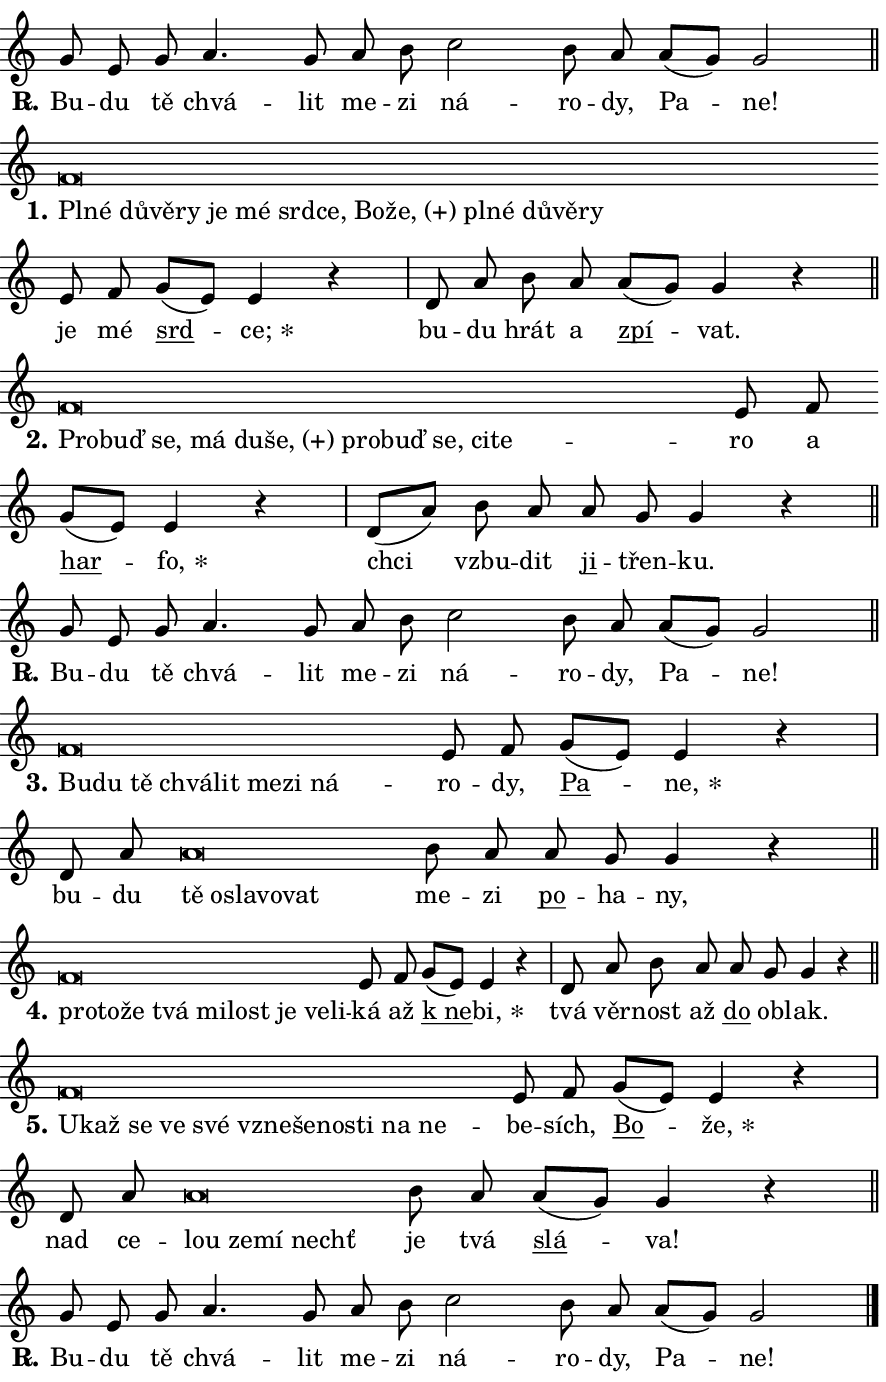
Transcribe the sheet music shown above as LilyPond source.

\version "2.24.0"
\header { tagline = "" }
\paper {
  indent = 0\cm
  top-margin = 0\cm
  right-margin = 0.13\cm % to fit lyric hyphens
  bottom-margin = 0\cm
  left-margin = 0\cm
  paper-width = 15\cm
  page-breaking = #ly:one-page-breaking
  system-system-spacing.basic-distance = #11
  score-system-spacing.basic-distance = #11
  ragged-last = ##f
}


%% Author: Thomas Morley
%% https://lists.gnu.org/archive/html/lilypond-user/2020-05/msg00002.html
#(define (line-position grob)
"Returns position of @var[grob} in current system:
   @code{'start}, if at first time-step
   @code{'end}, if at last time-step
   @code{'middle} otherwise
"
  (let* ((col (ly:item-get-column grob))
         (ln (ly:grob-object col 'left-neighbor))
         (rn (ly:grob-object col 'right-neighbor))
         (col-to-check-left (if (ly:grob? ln) ln col))
         (col-to-check-right (if (ly:grob? rn) rn col))
         (break-dir-left
           (and
             (ly:grob-property col-to-check-left 'non-musical #f)
             (ly:item-break-dir col-to-check-left)))
         (break-dir-right
           (and
             (ly:grob-property col-to-check-right 'non-musical #f)
             (ly:item-break-dir col-to-check-right))))
        (cond ((eqv? 1 break-dir-left) 'start)
              ((eqv? -1 break-dir-right) 'end)
              (else 'middle))))

#(define (tranparent-at-line-position vctor)
  (lambda (grob)
  "Relying on @code{line-position} select the relevant enry from @var{vctor}.
Used to determine transparency,"
    (case (line-position grob)
      ((end) (not (vector-ref vctor 0)))
      ((middle) (not (vector-ref vctor 1)))
      ((start) (not (vector-ref vctor 2))))))

noteHeadBreakVisibility =
#(define-music-function (break-visibility)(vector?)
"Makes @code{NoteHead}s transparent relying on @var{break-visibility}"
#{
  \override NoteHead.transparent =
    #(tranparent-at-line-position break-visibility)
#})

#(define delete-ledgers-for-transparent-note-heads
  (lambda (grob)
    "Reads whether a @code{NoteHead} is transparent.
If so this @code{NoteHead} is removed from @code{'note-heads} from
@var{grob}, which is supposed to be @code{LedgerLineSpanner}.
As a result ledgers are not printed for this @code{NoteHead}"
    (let* ((nhds-array (ly:grob-object grob 'note-heads))
           (nhds-list
             (if (ly:grob-array? nhds-array)
                 (ly:grob-array->list nhds-array)
                 '()))
           ;; Relies on the transparent-property being done before
           ;; Staff.LedgerLineSpanner.after-line-breaking is executed.
           ;; This is fragile ...
           (to-keep
             (remove
               (lambda (nhd)
                 (ly:grob-property nhd 'transparent #f))
               nhds-list)))
      ;; TODO find a better method to iterate over grob-arrays, similiar
      ;; to filter/remove etc for lists
      ;; For now rebuilt from scratch
      (set! (ly:grob-object grob 'note-heads)  '())
      (for-each
        (lambda (nhd)
          (ly:pointer-group-interface::add-grob grob 'note-heads nhd))
        to-keep))))

squashNotes = {
  \override NoteHead.X-extent = #'(-0.2 . 0.2)
  \override NoteHead.Y-extent = #'(-0.75 . 0)
  \override NoteHead.stencil =
    #(lambda (grob)
       (let ((pos (ly:grob-property grob 'staff-position)))
         (begin
           (if (< pos -7) (display "ERROR: Lower brevis then expected\n") (display ""))
           (if (<= pos -6) ly:text-interface::print ly:note-head::print))))
}
unSquashNotes = {
  \revert NoteHead.X-extent
  \revert NoteHead.Y-extent
  \revert NoteHead.stencil
}

hideNotes = \noteHeadBreakVisibility #begin-of-line-visible
unHideNotes = \noteHeadBreakVisibility #all-visible

% work-around for resetting accidentals
% https://lilypond.org/doc/v2.23/Documentation/notation/displaying-rhythms#unmetered-music
cadenzaMeasure = {
  \cadenzaOff
  \partial 1024 s1024
  \cadenzaOn
}

#(define-markup-command (accent layout props text) (markup?)
  "Underline accented syllable"
  (interpret-markup layout props
    #{\markup \override #'(offset . 4.3) \underline { #text }#}))

responsum = \markup \concat {
  "R" \hspace #-1.05 \path #0.1 #'((moveto 0 0.07) (lineto 0.9 0.8)) \hspace #0.05 "."
}

spaceSize = #0.6828661417322834 % exact space size for TeX Gyre Schola

\layout {
  \context {
    \Staff
    \remove "Time_signature_engraver"
    \override LedgerLineSpanner.after-line-breaking = #delete-ledgers-for-transparent-note-heads
  }
  \context {
    \Lyrics {
      \override LyricSpace.minimum-distance = \spaceSize
      \override LyricText.font-name = #"TeX Gyre Schola"
      \override LyricText.font-size = 1
      \override StanzaNumber.font-name = #"TeX Gyre Schola Bold"
      \override StanzaNumber.font-size = 1
    }
  }
  \context {
    \Score 
    \override NoteHead.text =
      #(lambda (grob) 
        (let ((pos (ly:grob-property grob 'staff-position)))
          #{\markup {
            \combine
              \halign #-0.55 \raise #(if (= pos -6) 0 0.5) \override #'(thickness . 2) \draw-line #'(3.2 . 0)
              \musicglyph "noteheads.sM1"
          }#}))
  }
}

% magnetic-lyrics.ily
%
%   written by
%     Jean Abou Samra <jean@abou-samra.fr>
%     Werner Lemberg <wl@gnu.org>
%
%   adapted by
%     Jiri Hon <jiri.hon@gmail.com>
%
% Version 2022-Apr-15

% https://www.mail-archive.com/lilypond-user@gnu.org/msg149350.html

#(define (Left_hyphen_pointer_engraver context)
   "Collect syllable-hyphen-syllable occurrences in lyrics and store
them in properties.  This engraver only looks to the left.  For
example, if the lyrics input is @code{foo -- bar}, it does the
following.

@itemize @bullet
@item
Set the @code{text} property of the @code{LyricHyphen} grob between
@q{foo} and @q{bar} to @code{foo}.

@item
Set the @code{left-hyphen} property of the @code{LyricText} grob with
text @q{foo} to the @code{LyricHyphen} grob between @q{foo} and
@q{bar}.
@end itemize

Use this auxiliary engraver in combination with the
@code{lyric-@/text::@/apply-@/magnetic-@/offset!} hook."
   (let ((hyphen #f)
         (text #f))
     (make-engraver
      (acknowledgers
       ((lyric-syllable-interface engraver grob source-engraver)
        (set! text grob)))
      (end-acknowledgers
       ((lyric-hyphen-interface engraver grob source-engraver)
        ;(when (not (grob::has-interface grob 'lyric-space-interface))
          (set! hyphen grob)));)
      ((stop-translation-timestep engraver)
       (when (and text hyphen)
         (ly:grob-set-object! text 'left-hyphen hyphen))
       (set! text #f)
       (set! hyphen #f)))))

#(define (lyric-text::apply-magnetic-offset! grob)
   "If the space between two syllables is less than the value in
property @code{LyricText@/.details@/.squash-threshold}, move the right
syllable to the left so that it gets concatenated with the left
syllable.

Use this function as a hook for
@code{LyricText@/.after-@/line-@/breaking} if the
@code{Left_@/hyphen_@/pointer_@/engraver} is active."
   (let ((hyphen (ly:grob-object grob 'left-hyphen #f)))
     (when hyphen
       (let ((left-text (ly:spanner-bound hyphen LEFT)))
         (when (grob::has-interface left-text 'lyric-syllable-interface)
           (let* ((common (ly:grob-common-refpoint grob left-text X))
                  (this-x-ext (ly:grob-extent grob common X))
                  (left-x-ext
                   (begin
                     ;; Trigger magnetism for left-text.
                     (ly:grob-property left-text 'after-line-breaking)
                     (ly:grob-extent left-text common X)))
                  ;; `delta` is the gap width between two syllables.
                  (delta (- (interval-start this-x-ext)
                            (interval-end left-x-ext)))
                  (details (ly:grob-property grob 'details))
                  (threshold (assoc-get 'squash-threshold details 0.2)))
             (when (< delta threshold)
               (let* (;; We have to manipulate the input text so that
                      ;; ligatures crossing syllable boundaries are not
                      ;; disabled.  For languages based on the Latin
                      ;; script this is essentially a beautification.
                      ;; However, for non-Western scripts it can be a
                      ;; necessity.
                      (lt (ly:grob-property left-text 'text))
                      (rt (ly:grob-property grob 'text))
                      (is-space (grob::has-interface hyphen 'lyric-space-interface))
                      (space (if is-space " " ""))
                      (extra-delta (if is-space spaceSize 0))
                      ;; Append new syllable.
                      (ltrt-space (if (and (string? lt) (string? rt))
                                (string-append lt space rt)
                                (make-concat-markup (list lt space rt))))
                      ;; Right-align `ltrt` to the right side.
                      (ltrt-space-markup (grob-interpret-markup
                               grob
                               (make-translate-markup
                                (cons (interval-length this-x-ext) 0)
                                (make-right-align-markup ltrt-space)))))
                 (begin
                   ;; Don't print `left-text`.
                   (ly:grob-set-property! left-text 'stencil #f)
                   ;; Set text and stencil (which holds all collected
                   ;; syllables so far) and shift it to the left.
                   (ly:grob-set-property! grob 'text ltrt-space)
                   (ly:grob-set-property! grob 'stencil ltrt-space-markup)
                   (ly:grob-translate-axis! grob (- (- delta extra-delta)) X))))))))))


#(define (lyric-hyphen::displace-bounds-first grob)
   ;; Make very sure this callback isn't triggered too early.
   (let ((left (ly:spanner-bound grob LEFT))
         (right (ly:spanner-bound grob RIGHT)))
     (ly:grob-property left 'after-line-breaking)
     (ly:grob-property right 'after-line-breaking)
     (ly:lyric-hyphen::print grob)))

squashThreshold = #0.4

\layout {
  \context {
    \Lyrics
    \consists #Left_hyphen_pointer_engraver
    \override LyricText.after-line-breaking =
      #lyric-text::apply-magnetic-offset!
    \override LyricHyphen.stencil = #lyric-hyphen::displace-bounds-first
    \override LyricText.details.squash-threshold = \squashThreshold
    \override LyricHyphen.minimum-distance = 0
    \override LyricHyphen.minimum-length = \squashThreshold
  }
}

squashText = \override LyricText.details.squash-threshold = 9999
unSquashText = \override LyricText.details.squash-threshold = \squashThreshold

leftText = \override LyricText.self-alignment-X = #LEFT
unLeftText = \revert LyricText.self-alignment-X

starOffset = #(lambda (grob) 
                (let ((x_offset (ly:self-alignment-interface::aligned-on-x-parent grob)))
                  (if (= x_offset 0) 0 (+ x_offset 1.2))))

star = #(define-music-function (syllable)(string?)
"Append star separator at the end of a syllable"
#{
  \once \override LyricText.X-offset = #starOffset
  \lyricmode { \markup {
    #syllable
    \override #'((font-name . "TeX Gyre Schola Bold")) \hspace #0.2 \lower #0.65 \larger "*"
  } }
#})

starAccent = #(define-music-function (syllable)(string?)
"Append star separator at the end of a syllable and make accent"
#{
  \once \override LyricText.X-offset = #starOffset
  \lyricmode { \markup {
    \accent #syllable
    \override #'((font-name . "TeX Gyre Schola Bold")) \hspace #0.2 \lower #0.65 \larger "*"
  } }
#})

breath = #(define-music-function (syllable)(string?)
"Append breathing indicator at the end of a syllable"
#{
  \lyricmode { \markup { #syllable "+" } }
#})

optionalBreath = #(define-music-function (syllable)(string?)
"Append optional breathing indicator at the end of a syllable"
#{
  \lyricmode { \markup { #syllable "(+)" } }
#})


\score {
    <<
        \new Voice = "melody" { \cadenzaOn \key c \major \relative { g'8 e g a4. g8 a b \bar "" c2 b8 a a[( g)] g2 \cadenzaMeasure \bar "||" \break } }
        \new Lyrics \lyricsto "melody" { \lyricmode { \set stanza = \responsum
Bu -- du tě chvá -- lit me -- zi ná -- ro -- dy, Pa -- ne! } }
    >>
    \layout {}
}

\score {
    <<
        \new Voice = "melody" { \cadenzaOn \key c \major \relative { \squashNotes f'\breve*1/16 \hideNotes \breve*1/16 \bar "" \breve*1/16 \bar "" \breve*1/16 \bar "" \breve*1/16 \bar "" \breve*1/16 \bar "" \breve*1/16 \bar "" \breve*1/16 \bar "" \breve*1/16 \bar "" \breve*1/16 \bar "" \breve*1/16 \bar "" \breve*1/16 \bar "" \breve*1/16 \bar "" \breve*1/16 \bar "" \breve*1/16 \breve*1/16 \bar "" \unHideNotes \unSquashNotes e8 f \bar "" g[( e)] e4 r \cadenzaMeasure \bar "|" d8 a'8 b8 a \bar "" a[( g)] g4 r \cadenzaMeasure \bar "||" \break } }
        \new Lyrics \lyricsto "melody" { \lyricmode { \set stanza = "1."
\leftText Pl -- \squashText né dů -- vě -- ry je mé srd -- ce, Bo -- \optionalBreath že, pl -- né dů -- vě -- ry \unLeftText \unSquashText je mé \markup \accent srd -- \star ce; bu -- du hrát a \markup \accent zpí -- vat. } }
    >>
    \layout {}
}

\score {
    <<
        \new Voice = "melody" { \cadenzaOn \key c \major \relative { \squashNotes f'\breve*1/16 \hideNotes \breve*1/16 \bar "" \breve*1/16 \bar "" \breve*1/16 \bar "" \breve*1/16 \bar "" \breve*1/16 \bar "" \breve*1/16 \bar "" \breve*1/16 \bar "" \breve*1/16 \bar "" \breve*1/16 \breve*1/16 \bar "" \unHideNotes \unSquashNotes e8 f \bar "" g[( e)] e4 r \cadenzaMeasure \bar "|" d8[( a')] b8 a \bar "" a g g4 r \cadenzaMeasure \bar "||" \break } }
        \new Lyrics \lyricsto "melody" { \lyricmode { \set stanza = "2."
\leftText Pro -- \squashText buď se, má du -- \optionalBreath še, pro -- buď se, ci -- te -- \unLeftText \unSquashText ro a \markup \accent har -- \star fo, chci vzbu -- dit \markup \accent ji -- třen -- ku. } }
    >>
    \layout {}
}

\score {
    <<
        \new Voice = "melody" { \cadenzaOn \key c \major \relative { g'8 e g a4. g8 a b \bar "" c2 b8 a a[( g)] g2 \cadenzaMeasure \bar "||" \break } }
        \new Lyrics \lyricsto "melody" { \lyricmode { \set stanza = \responsum
Bu -- du tě chvá -- lit me -- zi ná -- ro -- dy, Pa -- ne! } }
    >>
    \layout {}
}

\score {
    <<
        \new Voice = "melody" { \cadenzaOn \key c \major \relative { \squashNotes f'\breve*1/16 \hideNotes \breve*1/16 \bar "" \breve*1/16 \bar "" \breve*1/16 \bar "" \breve*1/16 \bar "" \breve*1/16 \bar "" \breve*1/16 \breve*1/16 \bar "" \unHideNotes \unSquashNotes e8 f \bar "" g[( e)] e4 r \cadenzaMeasure \bar "|" d8 a' \bar "" \squashNotes a\breve*1/16 \hideNotes \breve*1/16 \bar "" \breve*1/16 \bar "" \breve*1/16 \breve*1/16 \bar "" \unHideNotes \unSquashNotes b8 a \bar "" a g g4 r \cadenzaMeasure \bar "||" \break } }
        \new Lyrics \lyricsto "melody" { \lyricmode { \set stanza = "3."
\leftText Bu -- \squashText du tě chvá -- lit me -- zi ná -- \unLeftText \unSquashText ro -- dy, \markup \accent Pa -- \star ne, bu -- du \leftText tě \squashText o -- sla -- vo -- vat \unLeftText \unSquashText me -- zi \markup \accent po -- ha -- ny, } }
    >>
    \layout {}
}

\score {
    <<
        \new Voice = "melody" { \cadenzaOn \key c \major \relative { \squashNotes f'\breve*1/16 \hideNotes \breve*1/16 \bar "" \breve*1/16 \bar "" \breve*1/16 \bar "" \breve*1/16 \bar "" \breve*1/16 \bar "" \breve*1/16 \bar "" \breve*1/16 \breve*1/16 \bar "" \unHideNotes \unSquashNotes e8 f \bar "" g[( e)] e4 r \cadenzaMeasure \bar "|" d8 a'8 b8 a \bar "" a g g4 r \cadenzaMeasure \bar "||" \break } }
        \new Lyrics \lyricsto "melody" { \lyricmode { \set stanza = "4."
\leftText pro -- \squashText to -- že tvá mi -- lost je ve -- li -- \unLeftText \unSquashText ká až \markup \accent "k ne" -- \star bi, tvá věr -- nost až \markup \accent do ob -- lak. } }
    >>
    \layout {}
}

\score {
    <<
        \new Voice = "melody" { \cadenzaOn \key c \major \relative { \squashNotes f'\breve*1/16 \hideNotes \breve*1/16 \bar "" \breve*1/16 \bar "" \breve*1/16 \bar "" \breve*1/16 \bar "" \breve*1/16 \bar "" \breve*1/16 \bar "" \breve*1/16 \bar "" \breve*1/16 \bar "" \breve*1/16 \breve*1/16 \bar "" \unHideNotes \unSquashNotes e8 f \bar "" g[( e)] e4 r \cadenzaMeasure \bar "|" d8 a' \bar "" \squashNotes a\breve*1/16 \hideNotes \breve*1/16 \bar "" \breve*1/16 \breve*1/16 \bar "" \unHideNotes \unSquashNotes b8 a \bar "" a[( g)] g4 r \cadenzaMeasure \bar "||" \break } }
        \new Lyrics \lyricsto "melody" { \lyricmode { \set stanza = "5."
\leftText U -- \squashText kaž se ve své vzne -- še -- no -- sti na ne -- \unLeftText \unSquashText be -- sích, \markup \accent Bo -- \star že, nad ce -- \leftText lou \squashText ze -- mí nechť \unLeftText \unSquashText je tvá \markup \accent slá -- va! } }
    >>
    \layout {}
}

\score {
    <<
        \new Voice = "melody" { \cadenzaOn \key c \major \relative { g'8 e g a4. g8 a b \bar "" c2 b8 a a[( g)] g2 \cadenzaMeasure \bar "||" \break } \bar "|." }
        \new Lyrics \lyricsto "melody" { \lyricmode { \set stanza = \responsum
Bu -- du tě chvá -- lit me -- zi ná -- ro -- dy, Pa -- ne! } }
    >>
    \layout {}
}
